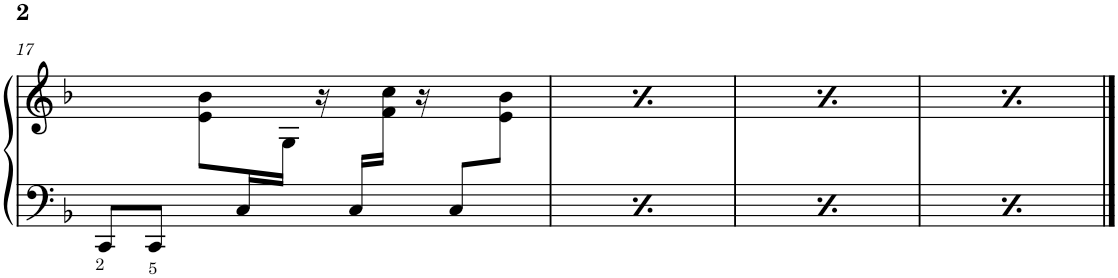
**kern	**kern
*part1	*part1
*staff2	*staff1
*I"Piano	*
*I'Pno.	*
!!LO:PB:g=z
*clefF4	*clefG2
*k[b-]	*k[b-]
*M4/4	*M4/4
=17	=17
*^	*
8CC/L	1ryy	4ryy
8CC/J	.	.
8ryy	.	8e\ 8b-\L
16C/L	.	16ryy
8ryy	.	16G\JJ
.	.	16r
16C/LL	.	16ryy
8ryy	.	16f\ 16cc\JJ
.	.	16r
8C/L	.	8ryy
8ryy	.	8e\ 8b-\J
=18	=18	=18
8CC/L	1ryy	4ryy
8CC/J	.	.
8ryy	.	8e\ 8b-\L
16C/L	.	16ryy
8ryy	.	16G\JJ
.	.	16r
16C/LL	.	16ryy
8ryy	.	16f\ 16cc\JJ
.	.	16r
8C/L	.	8ryy
8ryy	.	8e\ 8b-\J
=19	=19	=19
8CC/L	1ryy	4ryy
8CC/J	.	.
8ryy	.	8e\ 8b-\L
16C/L	.	16ryy
8ryy	.	16G\JJ
.	.	16r
16C/LL	.	16ryy
8ryy	.	16f\ 16cc\JJ
.	.	16r
8C/L	.	8ryy
8ryy	.	8e\ 8b-\J
=20	=20	=20
8CC/L	1ryy	4ryy
8CC/J	.	.
8ryy	.	8e\ 8b-\L
16C/L	.	16ryy
8ryy	.	16G\JJ
.	.	16r
16C/LL	.	16ryy
8ryy	.	16f\ 16cc\JJ
.	.	16r
8C/L	.	8ryy
8ryy	.	8e\ 8b-\J
*v	*v	*
==	==
*-	*-
